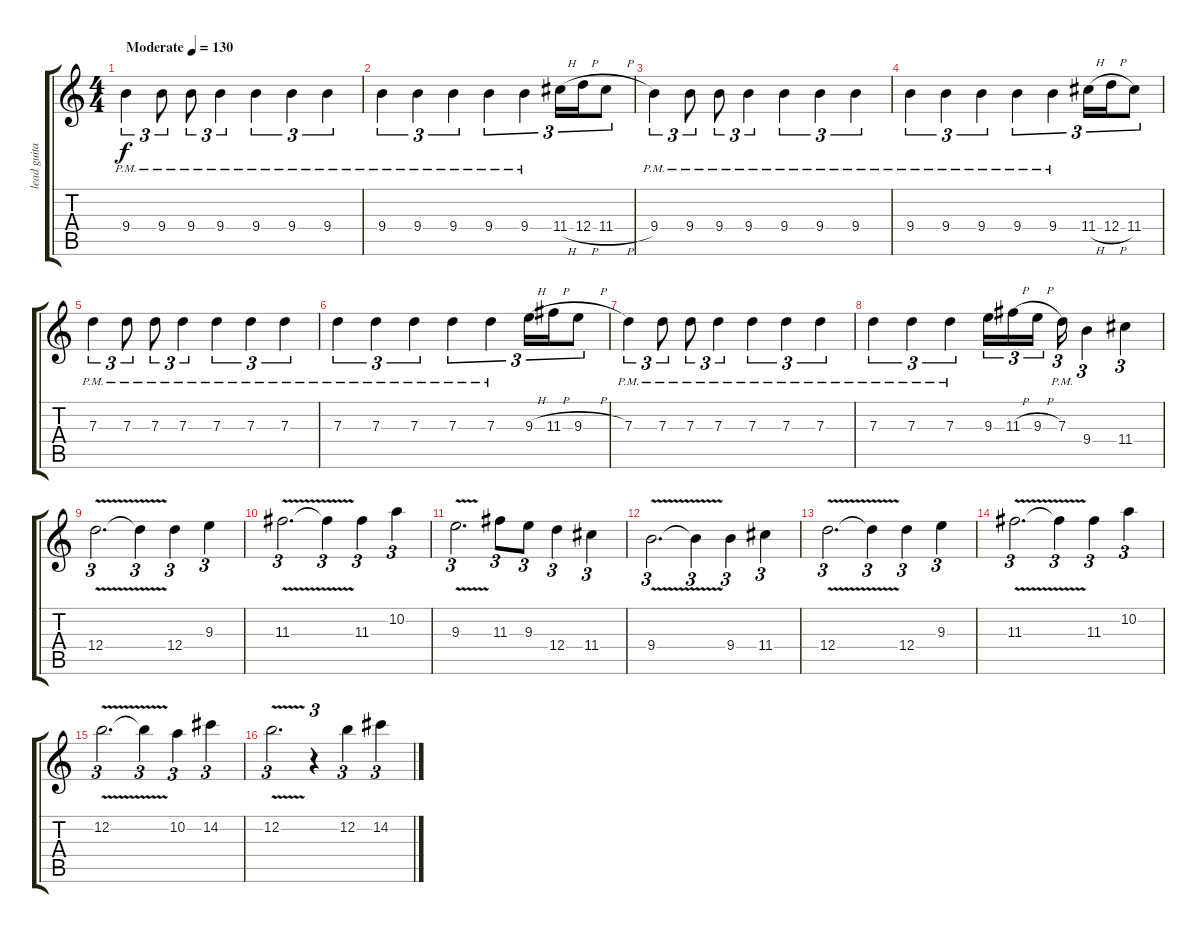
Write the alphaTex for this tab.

\track ("lead guitar" "lead guita") {instrument overdrivenguitar}
\staff {score tabs}
\tuning (E4 B3 G3 D3 A2 E2) {hide}
\ts (4 4)
\tempo (130 "Moderate")
\clef g2
\ks c
9.4{pm}.4{tu (3 2) dy f instrument overdrivenguitar} 9.4{pm}.8{tu (3 2)} 9.4{pm}.8{tu (3 2)} 9.4{pm}.4{tu (3 2)} 9.4{pm}.4{tu (3 2)} 9.4{pm}.4{tu (3 2)} 9.4{pm}.4{tu (3 2)} |
9.4{pm}.4{tu (3 2)} 9.4{pm}.4{tu (3 2)} 9.4{pm}.4{tu (3 2)} 9.4{pm}.4{tu (3 2)} 9.4{pm}.4{tu (3 2)} 11.4{h}.16{tu (3 2)} 12.4{h}.16{tu (3 2)} 11.4{h}.8{tu (3 2)} |
9.4{pm}.4{tu (3 2)} 9.4{pm}.8{tu (3 2)} 9.4{pm}.8{tu (3 2)} 9.4{pm}.4{tu (3 2)} 9.4{pm}.4{tu (3 2)} 9.4{pm}.4{tu (3 2)} 9.4{pm}.4{tu (3 2)} |
9.4{pm}.4{tu (3 2)} 9.4{pm}.4{tu (3 2)} 9.4{pm}.4{tu (3 2)} 9.4{pm}.4{tu (3 2)} 9.4{pm}.4{tu (3 2)} 11.4{h}.16{tu (3 2)} 12.4{h}.16{tu (3 2)} 11.4.8{tu (3 2)} |
7.3{pm}.4{tu (3 2)} 7.3{pm}.8{tu (3 2)} 7.3{pm}.8{tu (3 2)} 7.3{pm}.4{tu (3 2)} 7.3{pm}.4{tu (3 2)} 7.3{pm}.4{tu (3 2)} 7.3{pm}.4{tu (3 2)} |
7.3{pm}.4{tu (3 2)} 7.3{pm}.4{tu (3 2)} 7.3{pm}.4{tu (3 2)} 7.3{pm}.4{tu (3 2)} 7.3{pm}.4{tu (3 2)} 9.3{h}.16{tu (3 2)} 11.3{h}.16{tu (3 2)} 9.3{h}.8{tu (3 2)} |
7.3{pm}.4{tu (3 2)} 7.3{pm}.8{tu (3 2)} 7.3{pm}.8{tu (3 2)} 7.3{pm}.4{tu (3 2)} 7.3{pm}.4{tu (3 2)} 7.3{pm}.4{tu (3 2)} 7.3{pm}.4{tu (3 2)} |
7.3{pm}.4{tu (3 2)} 7.3{pm}.4{tu (3 2)} 7.3{pm}.4{tu (3 2)} 9.3.16{tu (3 2)} 11.3{h}.16{tu (3 2)} 9.3{h}.16{tu (3 2) beam splitsecondary} 7.3{pm}.16{tu (3 2)} 9.4.4{tu (3 2)} 11.4.4{tu (3 2)} |
12.4{v}.2{d tu (3 2)} 12.4{t}.4{tu (3 2)} 12.4.4{tu (3 2)} 9.3.4{tu (3 2)} |
11.3{v}.2{d tu (3 2)} 11.3{t}.4{tu (3 2)} 11.3.4{tu (3 2)} 10.2.4{tu (3 2)} |
9.3{v}.2{d tu (3 2)} 11.3.8{tu (3 2)} 9.3.8{tu (3 2)} 12.4.4{tu (3 2)} 11.4.4{tu (3 2)} |
9.4{v}.2{d tu (3 2)} 9.4{t}.4{tu (3 2)} 9.4.4{tu (3 2)} 11.4.4{tu (3 2)} |
12.4{v}.2{d tu (3 2)} 12.4{t}.4{tu (3 2)} 12.4.4{tu (3 2)} 9.3.4{tu (3 2)} |
11.3{v}.2{d tu (3 2)} 11.3{t}.4{tu (3 2)} 11.3.4{tu (3 2)} 10.2.4{tu (3 2)} |
12.2{v}.2{d tu (3 2)} 12.2{t}.4{tu (3 2)} 10.2.4{tu (3 2)} 14.2.4{tu (3 2)} |
12.2{v}.2{d tu (3 2)} r.4{tu (3 2)} 12.2.4{tu (3 2)} 14.2.4{tu (3 2)}
